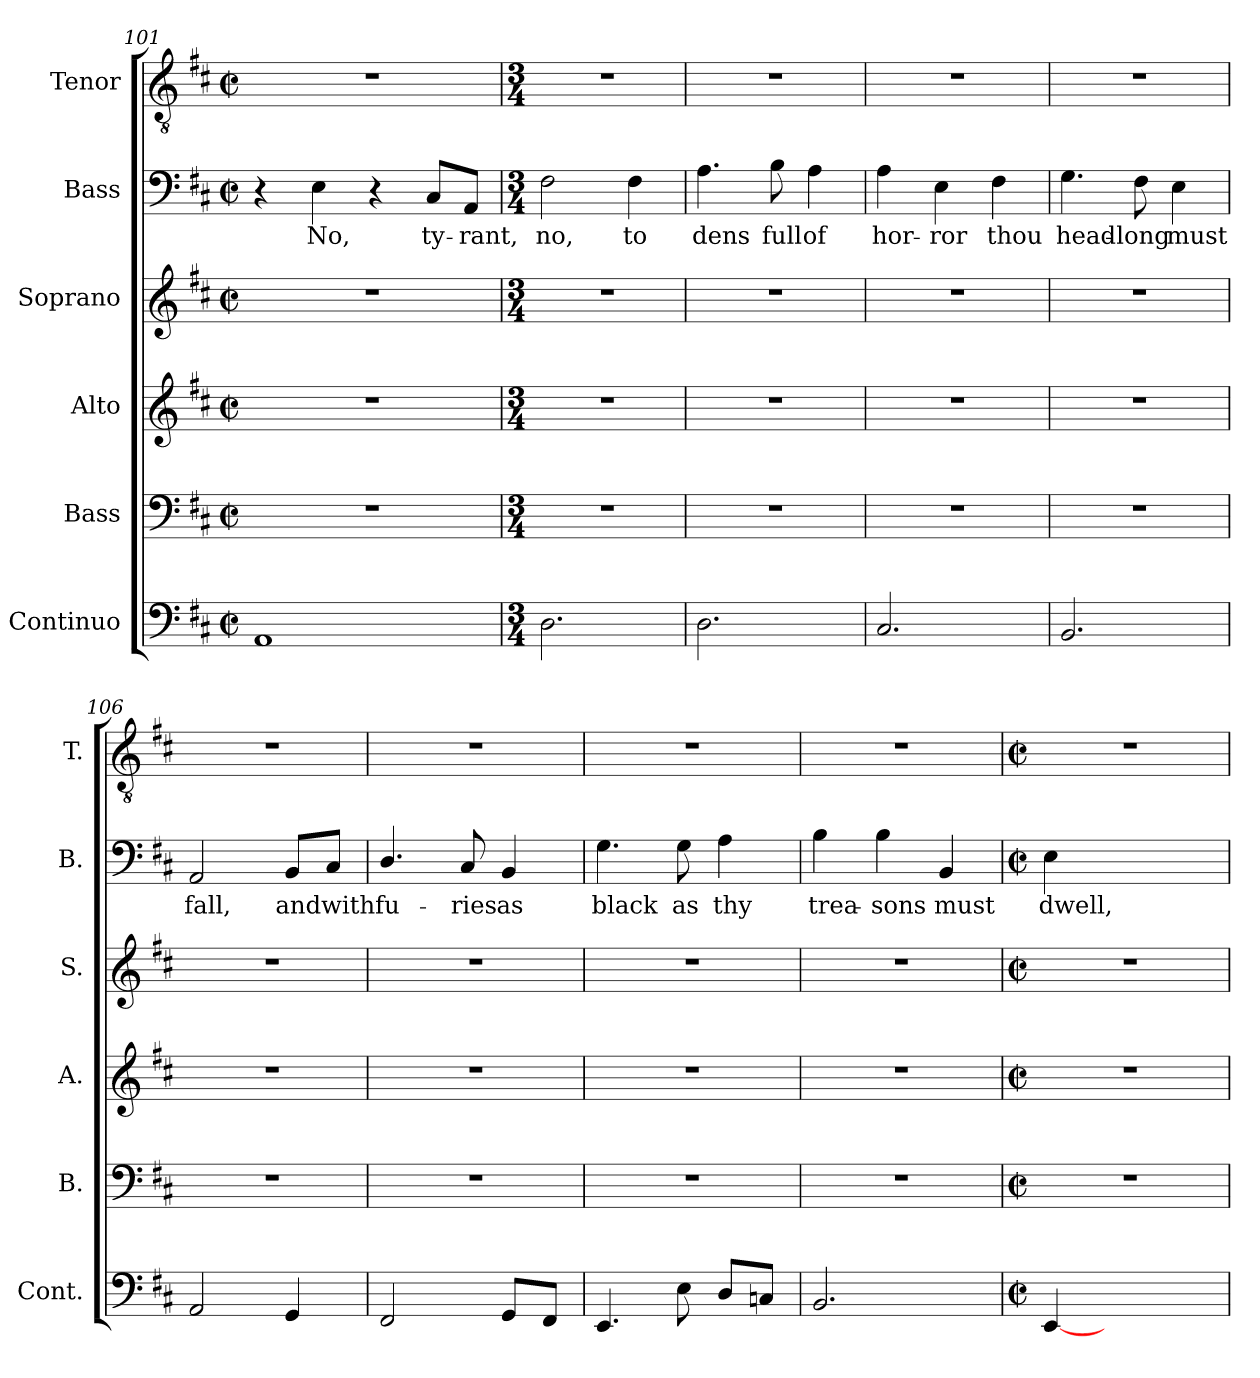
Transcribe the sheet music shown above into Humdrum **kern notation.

**kern	**kern	**kern	**kern	**kern	**text	**kern
*part6	*part5	*part4	*part3	*part2	*part2	*part1
*staff6	*staff5	*staff4	*staff3	*staff2	*staff2	*staff1
*I"Continuo	*I"Bass	*I"Alto	*I"Soprano	*I"Bass	*	*I"Tenor
*I'Cont.	*I'B.	*I'A.	*I'S.	*I'B.	*	*I'T.
!!LO:LB:g=z
*clefF4	*clefF4	*clefG2	*clefG2	*clefF4	*	*clefGv2
*	*	*	*	*	*	*ITrd7c12
*k[f#c#]	*k[f#c#]	*k[f#c#]	*k[f#c#]	*k[f#c#]	*	*k[f#c#]
*D:	*D:	*D:	*D:	*D:	*	*D:
*M2/2	*M2/2	*M2/2	*M2/2	*M2/2	*	*M2/2
*met(c|)	*met(c|)	*met(c|)	*met(c|)	*met(c|)	*	*met(c|)
=101	=101	=101	=101	=101	=101	=101
!	!	!	!	!	!LO:LY:a:color=#000000	!
1AAi	1r	1r	1r	4r	Charon	1r
!	!	!	!	!	!LO:LY:b:color=#000000	!
.	.	.	.	4Ei\	No,	.
.	.	.	.	4r	.	.
!	!	!	!	!	!LO:LY:b:color=#000000	!
.	.	.	.	8C#i/L	ty-	.
!	!	!	!	!	!LO:LY:b:color=#000000	!
.	.	.	.	8AAi/J	-rant,	.
=102	=102	=102	=102	=102	=102	=102
*M3/4	*M3/4	*M3/4	*M3/4	*M3/4	*	*M3/4
!	!LO:N:vis=1	!LO:N:vis=1	!LO:N:vis=1	!	!	!
!	!	!	!	!	!LO:LY:b:color=#000000	!LO:N:vis=1
2.Di\	2.r	2.r	2.r	2F#i\	no,	2.r
!	!	!	!	!	!LO:LY:b:color=#000000	!
.	.	.	.	4F#i\	to	.
=103	=103	=103	=103	=103	=103	=103
!	!LO:N:vis=1	!LO:N:vis=1	!LO:N:vis=1	!	!	!
!	!	!	!	!	!LO:LY:b:color=#000000	!LO:N:vis=1
2.Di\	2.r	2.r	2.r	4.Ai\	dens	2.r
!	!	!	!	!	!LO:LY:b:color=#000000	!
.	.	.	.	8Bi\	full	.
!	!	!	!	!	!LO:LY:b:color=#000000	!
.	.	.	.	4Ai\	of	.
=104	=104	=104	=104	=104	=104	=104
!	!LO:N:vis=1	!LO:N:vis=1	!LO:N:vis=1	!	!	!
!	!	!	!	!	!LO:LY:b:color=#000000	!LO:N:vis=1
2.C#i/	2.r	2.r	2.r	4Ai\	hor-	2.r
!	!	!	!	!	!LO:LY:b:color=#000000	!
.	.	.	.	4Ei\	-ror	.
!	!	!	!	!	!LO:LY:b:color=#000000	!
.	.	.	.	4F#i\	thou	.
=105	=105	=105	=105	=105	=105	=105
!	!LO:N:vis=1	!LO:N:vis=1	!LO:N:vis=1	!	!	!
!	!	!	!	!	!LO:LY:b:color=#000000	!LO:N:vis=1
2.BBi/	2.r	2.r	2.r	4.Gi\	head-	2.r
!	!	!	!	!	!LO:LY:b:color=#000000	!
.	.	.	.	8F#i\	-long	.
!	!	!	!	!	!LO:LY:b:color=#000000	!
.	.	.	.	4Ei\	must	.
=106	=106	=106	=106	=106	=106	=106
!	!LO:N:vis=1	!LO:N:vis=1	!LO:N:vis=1	!	!	!
!	!	!	!	!	!LO:LY:b:color=#000000	!LO:N:vis=1
2AAi/	2.r	2.r	2.r	2AAi/	fall,	2.r
!	!	!	!	!	!LO:LY:b:color=#000000	!
4GGi/	.	.	.	8BBi/L	and	.
!	!	!	!	!	!LO:LY:b:color=#000000	!
.	.	.	.	8C#i/J	with	.
=107	=107	=107	=107	=107	=107	=107
!	!LO:N:vis=1	!LO:N:vis=1	!LO:N:vis=1	!	!	!
!	!	!	!	!	!LO:LY:b:color=#000000	!LO:N:vis=1
2FF#i/	2.r	2.r	2.r	4.Di/	fu-	2.r
!	!	!	!	!	!LO:LY:b:color=#000000	!
.	.	.	.	8C#i/	-ries	.
!	!	!	!	!	!LO:LY:b:color=#000000	!
8GGi/L	.	.	.	4BBi/	as	.
8FF#i/J	.	.	.	.	.	.
!!LO:LB:g=z
=108	=108	=108	=108	=108	=108	=108
!	!LO:N:vis=1	!LO:N:vis=1	!LO:N:vis=1	!	!	!
!	!	!	!	!	!LO:LY:b:color=#000000	!LO:N:vis=1
4.EEi/	2.r	2.r	2.r	4.Gi\	black	2.r
!	!	!	!	!	!LO:LY:b:color=#000000	!
8Ei\	.	.	.	8Gi\	as	.
!	!	!	!	!	!LO:LY:b:color=#000000	!
8Di/L	.	.	.	4Ai\	thy	.
8Cni/J	.	.	.	.	.	.
=109	=109	=109	=109	=109	=109	=109
!	!LO:N:vis=1	!LO:N:vis=1	!LO:N:vis=1	!	!	!
!	!	!	!	!	!LO:LY:b:color=#000000	!LO:N:vis=1
2.BBi/	2.r	2.r	2.r	4Bi\	trea-	2.r
!	!	!	!	!	!LO:LY:b:color=#000000	!
.	.	.	.	4Bi\	-sons	.
!	!	!	!	!	!LO:LY:b:color=#000000	!
.	.	.	.	4BBi/	must	.
=110	=110	=110	=110	=110	=110	=110
*M2/2	*M2/2	*M2/2	*M2/2	*M2/2	*	*M2/2
*met(c|)	*met(c|)	*met(c|)	*met(c|)	*met(c|)	*	*met(c|)
!	!LO:N:vis=1	!LO:N:vis=1	!LO:N:vis=1	!	!	!
!	!	!	!	!	!LO:LY:b:color=#000000	!LO:N:vis=1
[<4EEi/	1r	1r	1r	4Ei\	dwell,	1r
2.ryy	.	.	.	2.ryy	.	.
=	=	=	=	=	=	=
*-	*-	*-	*-	*-	*-	*-
